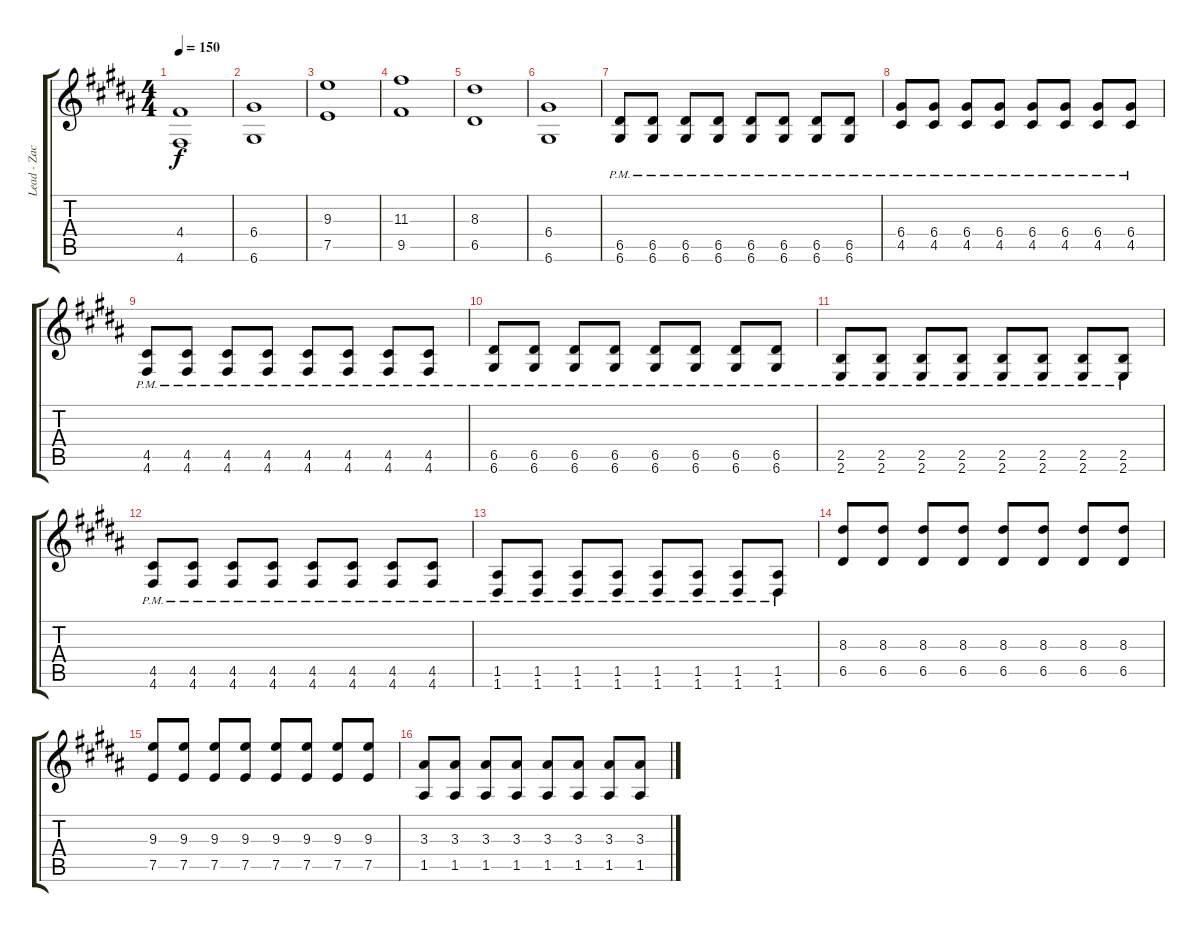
\track ("Lead - Zach" "Lead - Zac") {instrument distortionguitar}
\staff {score tabs}
\tuning (E4 B3 G3 D3 A2 D2) {hide}
\ts (4 4)
\tempo 150
\clef g2
\ks b
(4.4 4.6).1{dy f} |
(6.4 6.6).1 |
(9.3 7.5).1 |
(11.3 9.5).1 |
(8.3 6.5).1 |
(6.4 6.6).1 |
(6.5{pm} 6.6{pm}).8 (6.5{pm} 6.6{pm}).8 (6.5{pm} 6.6{pm}).8 (6.5{pm} 6.6{pm}).8 (6.5{pm} 6.6{pm}).8 (6.5{pm} 6.6{pm}).8 (6.5{pm} 6.6{pm}).8 (6.5{pm} 6.6{pm}).8 |
(6.4{pm} 4.5{pm}).8 (6.4{pm} 4.5{pm}).8 (6.4{pm} 4.5{pm}).8 (6.4{pm} 4.5{pm}).8 (6.4{pm} 4.5{pm}).8 (6.4{pm} 4.5{pm}).8 (6.4{pm} 4.5{pm}).8 (6.4{pm} 4.5{pm}).8 |
(4.5{pm} 4.6{pm}).8 (4.5{pm} 4.6{pm}).8 (4.5{pm} 4.6{pm}).8 (4.5{pm} 4.6{pm}).8 (4.5{pm} 4.6{pm}).8 (4.5{pm} 4.6{pm}).8 (4.5{pm} 4.6{pm}).8 (4.5{pm} 4.6{pm}).8 |
(6.5{pm} 6.6{pm}).8 (6.5{pm} 6.6{pm}).8 (6.5{pm} 6.6{pm}).8 (6.5{pm} 6.6{pm}).8 (6.5{pm} 6.6{pm}).8 (6.5{pm} 6.6{pm}).8 (6.5{pm} 6.6{pm}).8 (6.5{pm} 6.6{pm}).8 |
(2.5{pm} 2.6{pm}).8 (2.5{pm} 2.6{pm}).8 (2.5{pm} 2.6{pm}).8 (2.5{pm} 2.6{pm}).8 (2.5{pm} 2.6{pm}).8 (2.5{pm} 2.6{pm}).8 (2.5{pm} 2.6{pm}).8 (2.5{pm} 2.6{pm}).8 |
(4.5{pm} 4.6{pm}).8 (4.5{pm} 4.6{pm}).8 (4.5{pm} 4.6{pm}).8 (4.5{pm} 4.6{pm}).8 (4.5{pm} 4.6{pm}).8 (4.5{pm} 4.6{pm}).8 (4.5{pm} 4.6{pm}).8 (4.5{pm} 4.6{pm}).8 |
(1.5{pm} 1.6{pm}).8 (1.5{pm} 1.6{pm}).8 (1.5{pm} 1.6{pm}).8 (1.5{pm} 1.6{pm}).8 (1.5{pm} 1.6{pm}).8 (1.5{pm} 1.6{pm}).8 (1.5{pm} 1.6{pm}).8 (1.5{pm} 1.6{pm}).8 |
(8.3 6.5).8 (8.3 6.5).8 (8.3 6.5).8 (8.3 6.5).8 (8.3 6.5).8 (8.3 6.5).8 (8.3 6.5).8 (8.3 6.5).8 |
(9.3 7.5).8 (9.3 7.5).8 (9.3 7.5).8 (9.3 7.5).8 (9.3 7.5).8 (9.3 7.5).8 (9.3 7.5).8 (9.3 7.5).8 |
(3.3 1.5).8 (3.3 1.5).8 (3.3 1.5).8 (3.3 1.5).8 (3.3 1.5).8 (3.3 1.5).8 (3.3 1.5).8 (3.3 1.5).8
